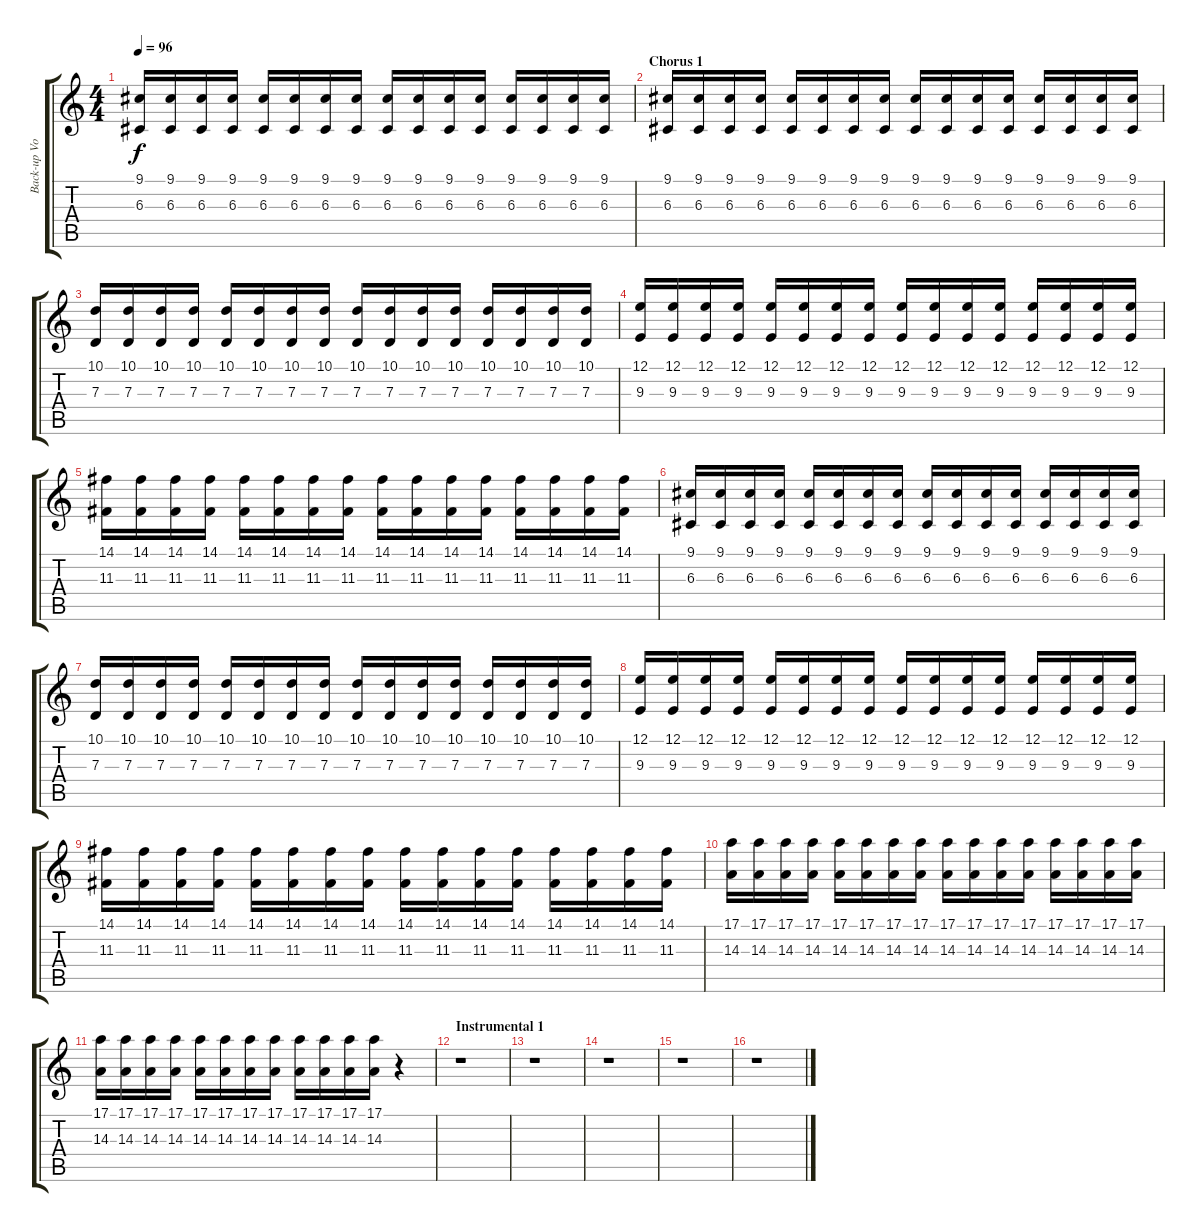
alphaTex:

\track ("Back-up Vocals" "Back-up Vo") {instrument synthvoice}
\staff {score tabs}
\tuning (E4 B3 G3 D3 A2 E2) {hide}
\ts (4 4)
\tempo 96
\clef g2
\ks c
(9.1 6.3).16{dy f} (9.1 6.3).16 (9.1 6.3).16 (9.1 6.3).16 (9.1 6.3).16 (9.1 6.3).16 (9.1 6.3).16 (9.1 6.3).16 (9.1 6.3).16 (9.1 6.3).16 (9.1 6.3).16 (9.1 6.3).16 (9.1 6.3).16 (9.1 6.3).16 (9.1 6.3).16 (9.1 6.3).16 |
\section ("" "Chorus 1")
(9.1 6.3).16 (9.1 6.3).16 (9.1 6.3).16 (9.1 6.3).16 (9.1 6.3).16 (9.1 6.3).16 (9.1 6.3).16 (9.1 6.3).16 (9.1 6.3).16 (9.1 6.3).16 (9.1 6.3).16 (9.1 6.3).16 (9.1 6.3).16 (9.1 6.3).16 (9.1 6.3).16 (9.1 6.3).16 |
(10.1 7.3).16 (10.1 7.3).16 (10.1 7.3).16 (10.1 7.3).16 (10.1 7.3).16 (10.1 7.3).16 (10.1 7.3).16 (10.1 7.3).16 (10.1 7.3).16 (10.1 7.3).16 (10.1 7.3).16 (10.1 7.3).16 (10.1 7.3).16 (10.1 7.3).16 (10.1 7.3).16 (10.1 7.3).16 |
(12.1 9.3).16 (12.1 9.3).16 (12.1 9.3).16 (12.1 9.3).16 (12.1 9.3).16 (12.1 9.3).16 (12.1 9.3).16 (12.1 9.3).16 (12.1 9.3).16 (12.1 9.3).16 (12.1 9.3).16 (12.1 9.3).16 (12.1 9.3).16 (12.1 9.3).16 (12.1 9.3).16 (12.1 9.3).16 |
(14.1 11.3).16 (14.1 11.3).16 (14.1 11.3).16 (14.1 11.3).16 (14.1 11.3).16 (14.1 11.3).16 (14.1 11.3).16 (14.1 11.3).16 (14.1 11.3).16 (14.1 11.3).16 (14.1 11.3).16 (14.1 11.3).16 (14.1 11.3).16 (14.1 11.3).16 (14.1 11.3).16 (14.1 11.3).16 |
(9.1 6.3).16 (9.1 6.3).16 (9.1 6.3).16 (9.1 6.3).16 (9.1 6.3).16 (9.1 6.3).16 (9.1 6.3).16 (9.1 6.3).16 (9.1 6.3).16 (9.1 6.3).16 (9.1 6.3).16 (9.1 6.3).16 (9.1 6.3).16 (9.1 6.3).16 (9.1 6.3).16 (9.1 6.3).16 |
(10.1 7.3).16 (10.1 7.3).16 (10.1 7.3).16 (10.1 7.3).16 (10.1 7.3).16 (10.1 7.3).16 (10.1 7.3).16 (10.1 7.3).16 (10.1 7.3).16 (10.1 7.3).16 (10.1 7.3).16 (10.1 7.3).16 (10.1 7.3).16 (10.1 7.3).16 (10.1 7.3).16 (10.1 7.3).16 |
(12.1 9.3).16 (12.1 9.3).16 (12.1 9.3).16 (12.1 9.3).16 (12.1 9.3).16 (12.1 9.3).16 (12.1 9.3).16 (12.1 9.3).16 (12.1 9.3).16 (12.1 9.3).16 (12.1 9.3).16 (12.1 9.3).16 (12.1 9.3).16 (12.1 9.3).16 (12.1 9.3).16 (12.1 9.3).16 |
(14.1 11.3).16 (14.1 11.3).16 (14.1 11.3).16 (14.1 11.3).16 (14.1 11.3).16 (14.1 11.3).16 (14.1 11.3).16 (14.1 11.3).16 (14.1 11.3).16 (14.1 11.3).16 (14.1 11.3).16 (14.1 11.3).16 (14.1 11.3).16 (14.1 11.3).16 (14.1 11.3).16 (14.1 11.3).16 |
(17.1 14.3).16 (17.1 14.3).16 (17.1 14.3).16 (17.1 14.3).16 (17.1 14.3).16 (17.1 14.3).16 (17.1 14.3).16 (17.1 14.3).16 (17.1 14.3).16 (17.1 14.3).16 (17.1 14.3).16 (17.1 14.3).16 (17.1 14.3).16 (17.1 14.3).16 (17.1 14.3).16 (17.1 14.3).16 |
(17.1 14.3).16 (17.1 14.3).16 (17.1 14.3).16 (17.1 14.3).16 (17.1 14.3).16 (17.1 14.3).16 (17.1 14.3).16 (17.1 14.3).16 (17.1 14.3).16 (17.1 14.3).16 (17.1 14.3).16 (17.1 14.3).16 r.4 |
\section ("" "Instrumental 1")
r.1 |
r.1 |
r.1 |
r.1 |
r.1
